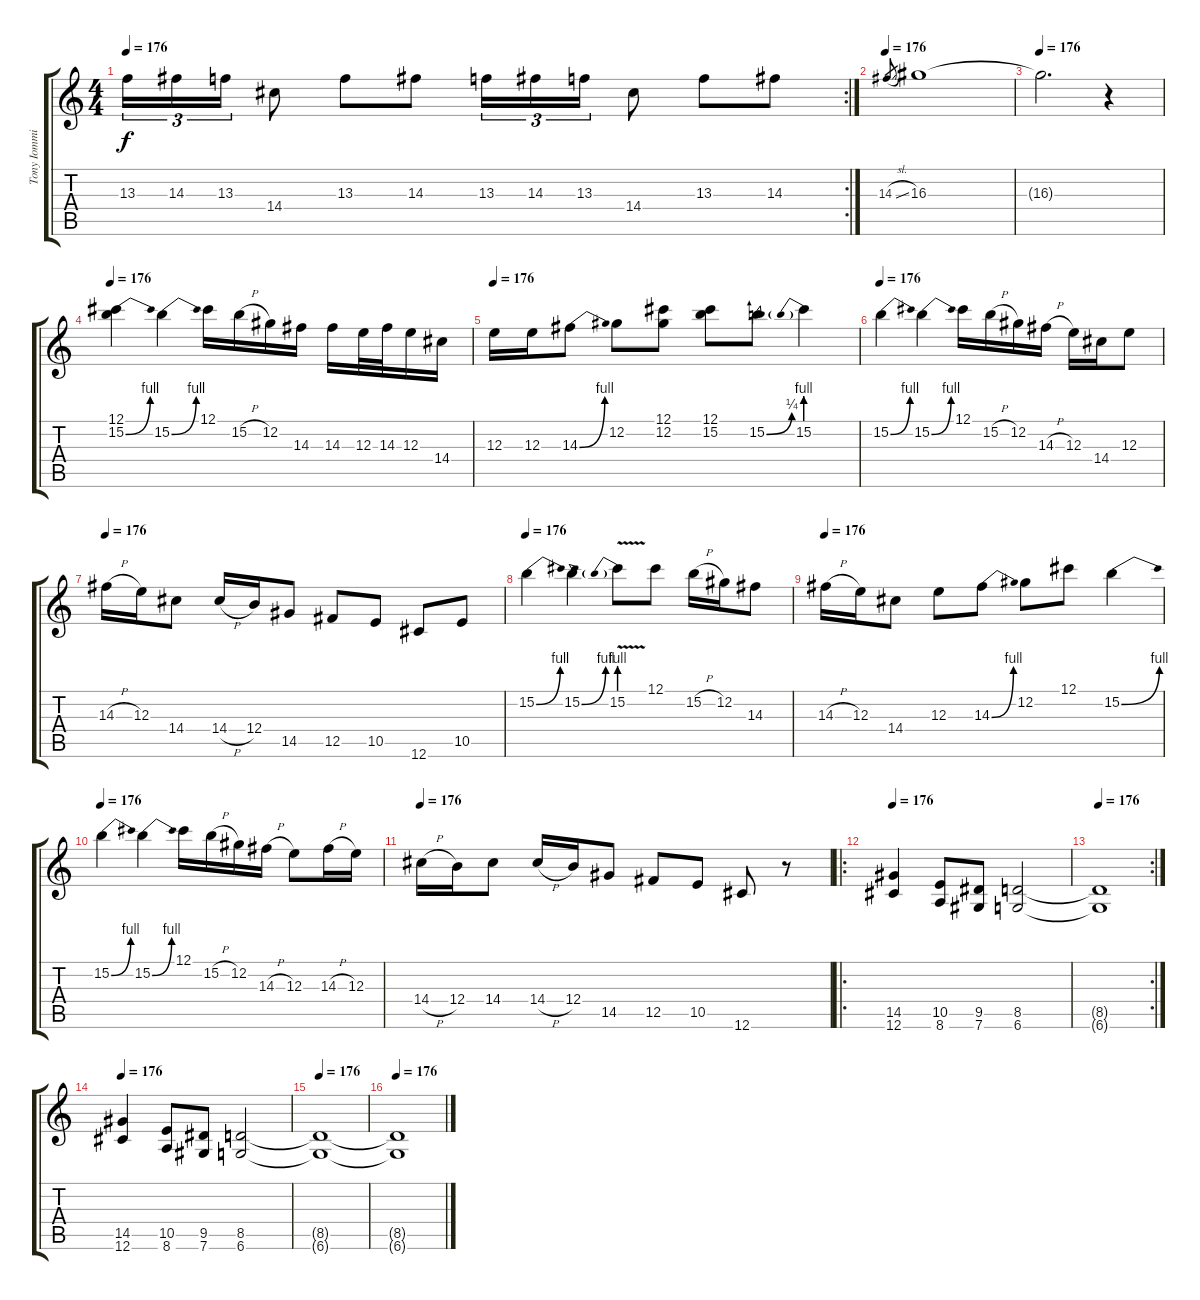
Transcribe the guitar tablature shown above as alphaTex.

\track ("Tony Iommi" "Tony Iommi") {instrument distortionguitar}
\staff {score tabs}
\tuning (Db4 Ab3 E3 B2 Gb2 Db2) {hide}
\rc 2
\ts (4 4)
\tempo 176
\clef g2
\ks c
13.3.16{tu (3 2) dy f} 14.3.16{tu (3 2)} 13.3.16{tu (3 2)} 14.4.8 13.3.8 14.3.8 13.3.16{tu (3 2)} 14.3.16{tu (3 2)} 13.3.16{tu (3 2)} 14.4.8 13.3.8 14.3.8 |
\tempo 176
14.3{sl}.8{gr} 16.3.1 |
\tempo 176
16.3{t}.2{d} r.4 |
\tempo 176
(12.1 15.2{be (bend 0 0 60 4)}).4 15.2{be (bend 0 0 60 4)}.4 12.1.16 15.2{h}.16 12.2.16 14.3.16 14.3.16 12.3.32 14.3.32 12.3.16 14.4.16 |
\tempo 176
12.3.16 12.3.16 14.3{be (bend 0 0 60 4)}.8 12.2.8 (12.1 12.2).8 (12.1 15.2).8 15.2{be (bend 0 0 60 1)}.8 15.2{be (prebend 0 4 60 4)}.4 |
\tempo 176
15.2{be (bend 0 0 60 4)}.4 15.2{be (bend 0 0 60 4)}.4 12.1.16 15.2{h}.16 12.2.16 14.3{h}.16 12.3.16 14.4.16 12.3.8 |
\tempo 176
14.3{h}.16 12.3.16 14.4.8 14.4{h}.16 12.4.16 14.5.8 12.5.8 10.5.8 12.6.8 10.5.8 |
\tempo 176
15.2{be (bend 0 0 60 4)}.4 15.2{be (bend 0 0 60 4)}.4 15.2{be (prebend 0 4 60 4) v}.8 12.1.8 15.2{h}.16 12.2.16 14.3.8 |
\tempo 176
14.3{h}.16 12.3.16 14.4.8 12.3.8 14.3{be (bend 0 0 60 4)}.8 12.2.8 12.1.8 15.2{be (bend 0 0 60 4)}.4 |
\tempo 176
15.2{be (bend 0 0 60 4)}.4 15.2{be (bend 0 0 60 4)}.4 12.1.16 15.2{h}.16 12.2.16 14.3{h}.16 12.3.8 14.3{h}.16 12.3.16 |
\tempo 176
14.4{h}.16 12.4.16 14.4.8 14.4{h}.16 12.4.16 14.5.8 12.5.8 10.5.8 12.6.8 r.8 |
\ro
\tempo 176
(14.5 12.6).4 (10.5 8.6).8 (9.5 7.6).8 (8.5 6.6).2 |
\rc 2
\tempo 176
(8.5{t} 6.6{t}).1 |
\tempo 176
(14.5 12.6).4 (10.5 8.6).8 (9.5 7.6).8 (8.5 6.6).2 |
\tempo 176
(8.5{t} 6.6{t}).1 |
\tempo 176
(8.5{t} 6.6{t}).1
